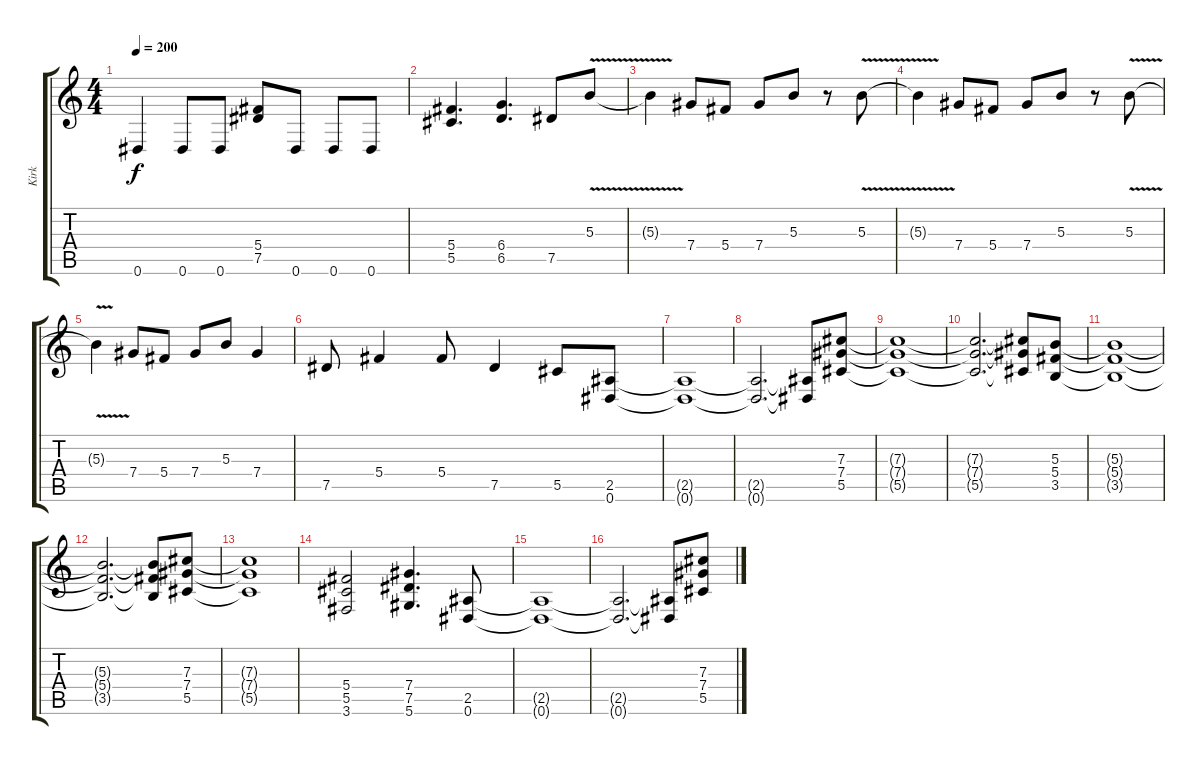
\track ("Kirk" "Kirk") {instrument overdrivenguitar}
\staff {score tabs}
\tuning (Eb4 Bb3 Gb3 Db3 Ab2 Eb2) {hide}
\ts (4 4)
\tempo 200
\clef g2
\ks c
0.6{t}.4{dy f} 0.6.8 0.6.8 (5.4 7.5).8 0.6.8 0.6.8 0.6.8 |
(5.4 5.5).4{d} (6.4 6.5).4{d} 7.5.8 5.3{v}.8 |
5.3{t}.4 7.4.8 5.4.8 7.4.8 5.3.8 r.8 5.3{v}.8 |
5.3{t}.4 7.4.8 5.4.8 7.4.8 5.3.8 r.8 5.3{v}.8 |
5.3{t}.4 7.4.8 5.4.8 7.4.8 5.3.8 7.4.4 |
7.5.8 5.4.4 5.4.8 7.5.4 5.5.8 (2.5 0.6).8 |
(2.5{t} 0.6{t}).1 |
(2.5{t} 0.6{t}).2{d} (2.5{t} 0.6{t}).8 (7.3 7.4 5.5).8 |
(7.3{t} 7.4{t} 5.5{t}).1 |
(7.3{t} 7.4{t} 5.5{t}).2{d} (7.3{t} 7.4{t} 5.5{t}).8 (5.3 5.4 3.5).8 |
(5.3{t} 5.4{t} 3.5{t}).1 |
(5.3{t} 5.4{t} 3.5{t}).2{d} (5.3{t} 5.4{t} 3.5{t}).8 (7.3 7.4 5.5).8 |
(7.3{t} 7.4{t} 5.5{t}).1 |
(5.4 5.5 3.6).2 (7.4 7.5 5.6).4{d} (2.5 0.6).8 |
(2.5{t} 0.6{t}).1 |
(2.5{t} 0.6{t}).2{d} (2.5{t} 0.6{t}).8 (7.3 7.4 5.5).8
